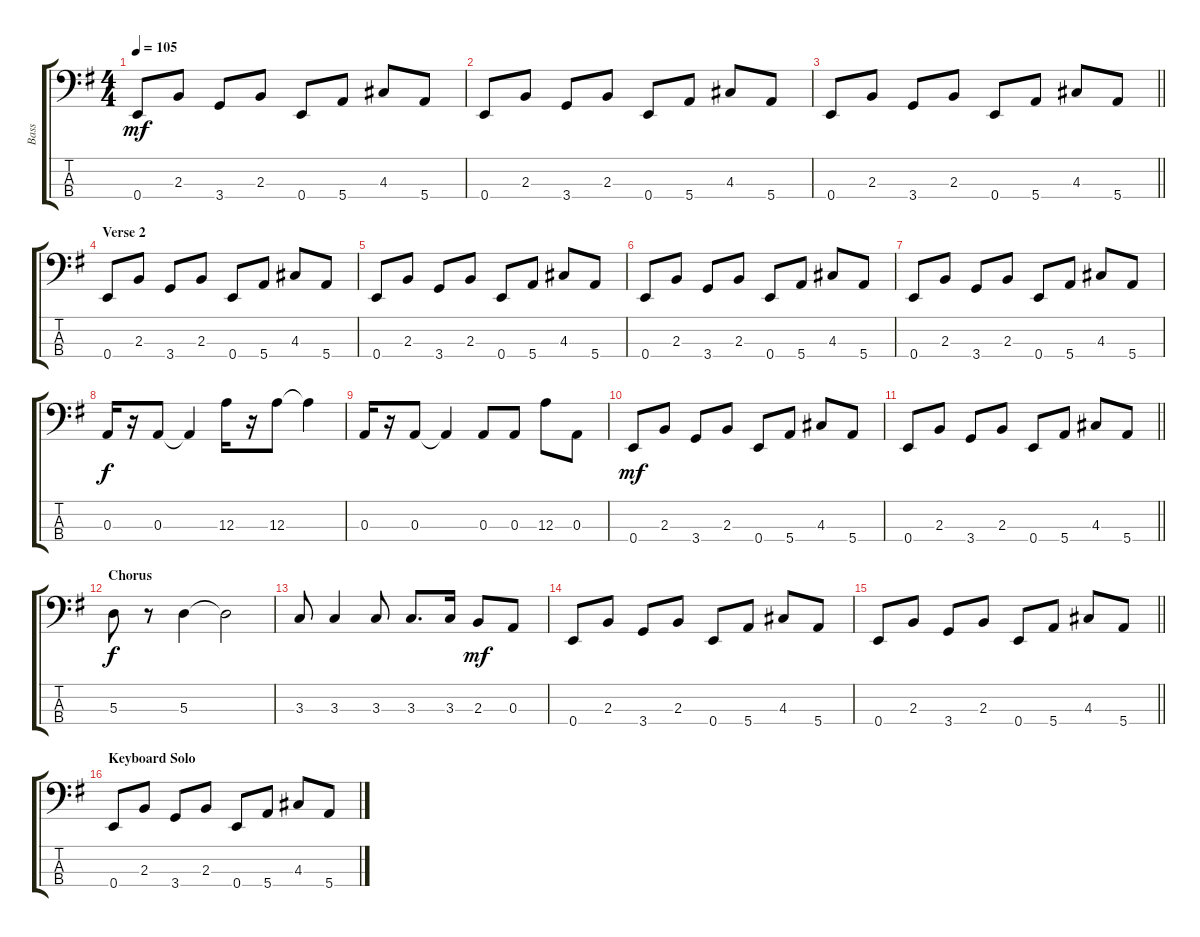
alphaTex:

\track ("Bass" "Bass") {instrument electricbassfinger}
\staff {score tabs}
\tuning (G2 D2 A1 E1) {hide}
\ts (4 4)
\tempo 105
\clef f4
\ks eminor
0.4.8{dy mf} 2.3.8 3.4.8 2.3.8 0.4.8 5.4.8 4.3.8 5.4.8 |
0.4.8 2.3.8 3.4.8 2.3.8 0.4.8 5.4.8 4.3.8 5.4.8 |
\barLineRight lightlight
0.4.8 2.3.8 3.4.8 2.3.8 0.4.8 5.4.8 4.3.8 5.4.8 |
\section ("" "Verse 2")
0.4.8 2.3.8 3.4.8 2.3.8 0.4.8 5.4.8 4.3.8 5.4.8 |
0.4.8 2.3.8 3.4.8 2.3.8 0.4.8 5.4.8 4.3.8 5.4.8 |
0.4.8 2.3.8 3.4.8 2.3.8 0.4.8 5.4.8 4.3.8 5.4.8 |
0.4.8 2.3.8 3.4.8 2.3.8 0.4.8 5.4.8 4.3.8 5.4.8 |
0.3.16{dy f} r.16 0.3.8 0.3{t}.4 12.3.16 r.16 12.3.8 12.3{t}.4 |
0.3.16 r.16 0.3.8 0.3{t}.4 0.3.8 0.3.8 12.3.8 0.3.8 |
0.4.8{dy mf} 2.3.8 3.4.8 2.3.8 0.4.8 5.4.8 4.3.8 5.4.8 |
\barLineRight lightlight
0.4.8 2.3.8 3.4.8 2.3.8 0.4.8 5.4.8 4.3.8 5.4.8 |
\section ("" "Chorus")
5.3.8{dy f} r.8 5.3.4 5.3{t}.2 |
3.3.8 3.3.4 3.3.8 3.3.8{d} 3.3.16 2.3.8{dy mf} 0.3.8 |
0.4.8 2.3.8 3.4.8 2.3.8 0.4.8 5.4.8 4.3.8 5.4.8 |
\barLineRight lightlight
0.4.8 2.3.8 3.4.8 2.3.8 0.4.8 5.4.8 4.3.8 5.4.8 |
\section ("" "Keyboard Solo")
0.4.8 2.3.8 3.4.8 2.3.8 0.4.8 5.4.8 4.3.8 5.4.8
